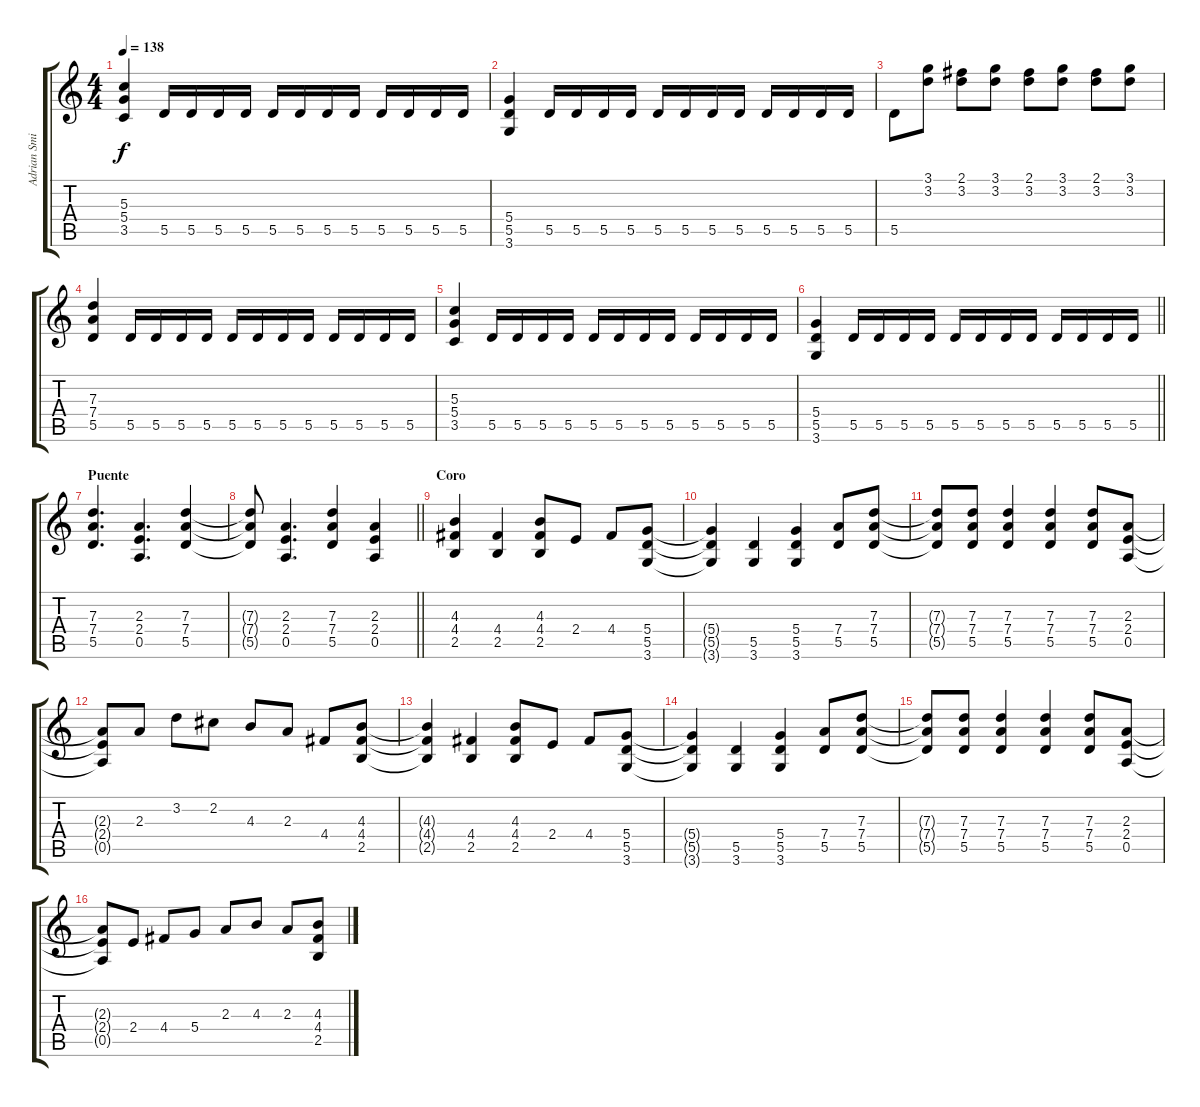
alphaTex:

\track ("Adrian Smith" "Adrian Smi") {instrument overdrivenguitar}
\staff {score tabs}
\tuning (E4 B3 G3 D3 A2 E2) {hide}
\ts (4 4)
\tempo 138
\clef g2
\ks c
(5.3 5.4 3.5).4{dy f} 5.5.16 5.5.16 5.5.16 5.5.16 5.5.16 5.5.16 5.5.16 5.5.16 5.5.16 5.5.16 5.5.16 5.5.16 |
(5.4 5.5 3.6).4 5.5.16 5.5.16 5.5.16 5.5.16 5.5.16 5.5.16 5.5.16 5.5.16 5.5.16 5.5.16 5.5.16 5.5.16 |
5.5.8 (3.1 3.2).8 (2.1 3.2).8 (3.1 3.2).8 (2.1 3.2).8 (3.1 3.2).8 (2.1 3.2).8 (3.1 3.2).8 |
(7.3 7.4 5.5).4 5.5.16 5.5.16 5.5.16 5.5.16 5.5.16 5.5.16 5.5.16 5.5.16 5.5.16 5.5.16 5.5.16 5.5.16 |
(5.3 5.4 3.5).4 5.5.16 5.5.16 5.5.16 5.5.16 5.5.16 5.5.16 5.5.16 5.5.16 5.5.16 5.5.16 5.5.16 5.5.16 |
\barLineRight lightlight
(5.4 5.5 3.6).4 5.5.16 5.5.16 5.5.16 5.5.16 5.5.16 5.5.16 5.5.16 5.5.16 5.5.16 5.5.16 5.5.16 5.5.16 |
\section ("" "Puente")
(7.3 7.4 5.5).4{d} (2.3 2.4 0.5).4{d} (7.3 7.4 5.5).4 |
\barLineRight lightlight
(7.3{t} 7.4{t} 5.5{t}).8 (2.3 2.4 0.5).4{d} (7.3 7.4 5.5).4 (2.3 2.4 0.5).4 |
\section ("" "Coro")
(4.3 4.4 2.5).4 (4.4 2.5).4 (4.3 4.4 2.5).8 2.4.8 4.4.8 (5.4 5.5 3.6).8 |
(5.4{t} 5.5{t} 3.6{t}).4 (5.5 3.6).4 (5.4 5.5 3.6).4 (7.4 5.5).8 (7.3 7.4 5.5).8 |
(7.3{t} 7.4{t} 5.5{t}).8 (7.3 7.4 5.5).8 (7.3 7.4 5.5).4 (7.3 7.4 5.5).4 (7.3 7.4 5.5).8 (2.3 2.4 0.5).8 |
(2.3{t} 2.4{t} 0.5{t}).8 2.3.8 3.2.8 2.2.8 4.3.8 2.3.8 4.4.8 (4.3 4.4 2.5).8 |
(4.3{t} 4.4{t} 2.5{t}).4 (4.4 2.5).4 (4.3 4.4 2.5).8 2.4.8 4.4.8 (5.4 5.5 3.6).8 |
(5.4{t} 5.5{t} 3.6{t}).4 (5.5 3.6).4 (5.4 5.5 3.6).4 (7.4 5.5).8 (7.3 7.4 5.5).8 |
(7.3{t} 7.4{t} 5.5{t}).8 (7.3 7.4 5.5).8 (7.3 7.4 5.5).4 (7.3 7.4 5.5).4 (7.3 7.4 5.5).8 (2.3 2.4 0.5).8 |
(2.3{t} 2.4{t} 0.5{t}).8 2.4.8 4.4.8 5.4.8 2.3.8 4.3.8 2.3.8 (4.3 4.4 2.5).8
